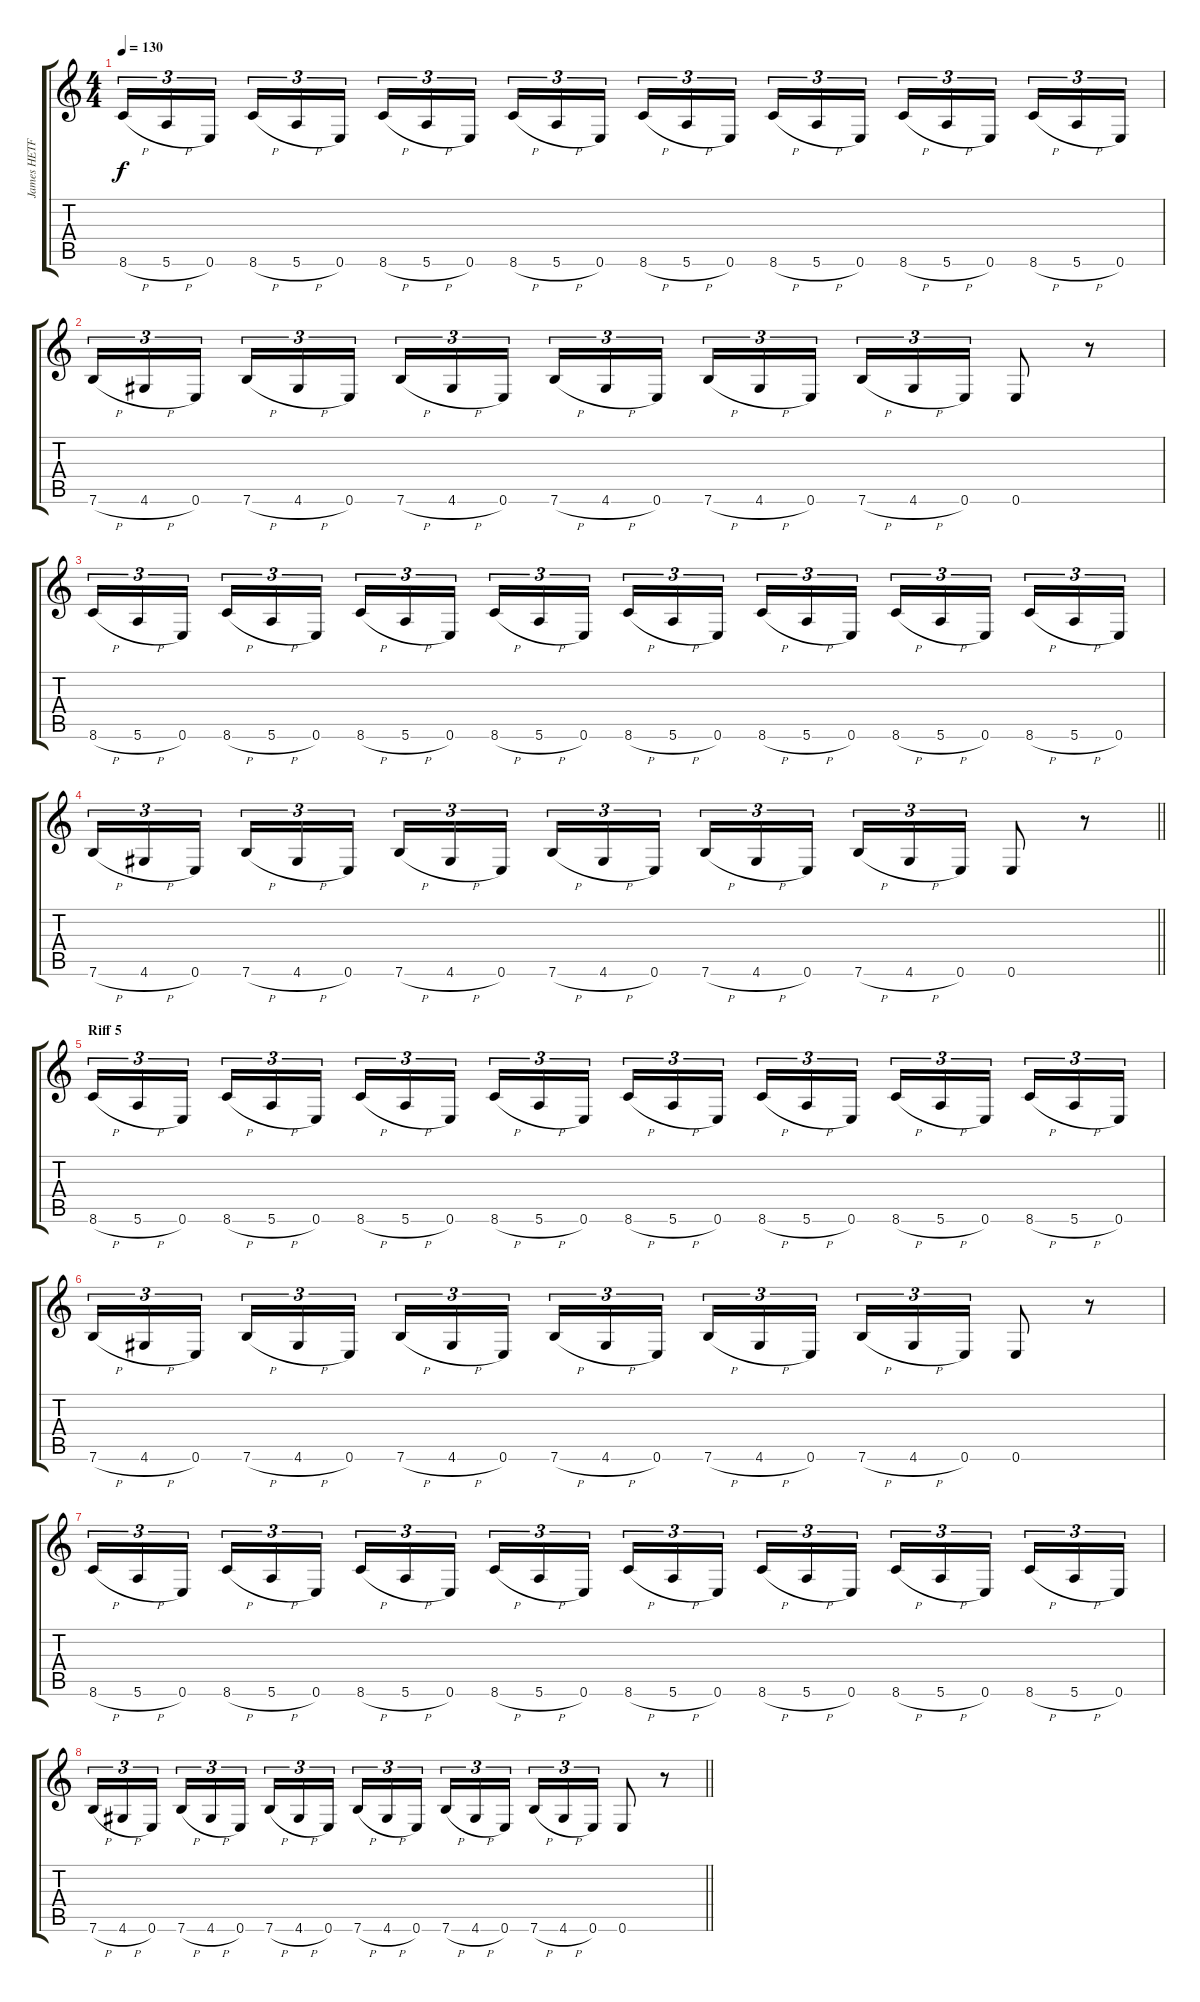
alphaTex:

\track ("James HETFIELD" "James HETF") {instrument distortionguitar}
\staff {score tabs}
\tuning (E4 B3 G3 D3 A2 E2) {hide}
\ts (4 4)
\tempo 130
\clef g2
\ks c
8.6{h}.16{tu (3 2) dy f} 5.6{h}.16{tu (3 2)} 0.6.16{tu (3 2) beam splitsecondary} 8.6{h}.16{tu (3 2)} 5.6{h}.16{tu (3 2)} 0.6.16{tu (3 2)} 8.6{h}.16{tu (3 2)} 5.6{h}.16{tu (3 2)} 0.6.16{tu (3 2) beam splitsecondary} 8.6{h}.16{tu (3 2)} 5.6{h}.16{tu (3 2)} 0.6.16{tu (3 2)} 8.6{h}.16{tu (3 2)} 5.6{h}.16{tu (3 2)} 0.6.16{tu (3 2) beam splitsecondary} 8.6{h}.16{tu (3 2)} 5.6{h}.16{tu (3 2)} 0.6.16{tu (3 2)} 8.6{h}.16{tu (3 2)} 5.6{h}.16{tu (3 2)} 0.6.16{tu (3 2) beam splitsecondary} 8.6{h}.16{tu (3 2)} 5.6{h}.16{tu (3 2)} 0.6.16{tu (3 2)} |
7.6{h}.16{tu (3 2)} 4.6{h}.16{tu (3 2)} 0.6.16{tu (3 2) beam splitsecondary} 7.6{h}.16{tu (3 2)} 4.6{h}.16{tu (3 2)} 0.6.16{tu (3 2)} 7.6{h}.16{tu (3 2)} 4.6{h}.16{tu (3 2)} 0.6.16{tu (3 2) beam splitsecondary} 7.6{h}.16{tu (3 2)} 4.6{h}.16{tu (3 2)} 0.6.16{tu (3 2)} 7.6{h}.16{tu (3 2)} 4.6{h}.16{tu (3 2)} 0.6.16{tu (3 2) beam splitsecondary} 7.6{h}.16{tu (3 2)} 4.6{h}.16{tu (3 2)} 0.6.16{tu (3 2)} 0.6.8 r.8 |
8.6{h}.16{tu (3 2)} 5.6{h}.16{tu (3 2)} 0.6.16{tu (3 2) beam splitsecondary} 8.6{h}.16{tu (3 2)} 5.6{h}.16{tu (3 2)} 0.6.16{tu (3 2)} 8.6{h}.16{tu (3 2)} 5.6{h}.16{tu (3 2)} 0.6.16{tu (3 2) beam splitsecondary} 8.6{h}.16{tu (3 2)} 5.6{h}.16{tu (3 2)} 0.6.16{tu (3 2)} 8.6{h}.16{tu (3 2)} 5.6{h}.16{tu (3 2)} 0.6.16{tu (3 2) beam splitsecondary} 8.6{h}.16{tu (3 2)} 5.6{h}.16{tu (3 2)} 0.6.16{tu (3 2)} 8.6{h}.16{tu (3 2)} 5.6{h}.16{tu (3 2)} 0.6.16{tu (3 2) beam splitsecondary} 8.6{h}.16{tu (3 2)} 5.6{h}.16{tu (3 2)} 0.6.16{tu (3 2)} |
\barLineRight lightlight
7.6{h}.16{tu (3 2)} 4.6{h}.16{tu (3 2)} 0.6.16{tu (3 2) beam splitsecondary} 7.6{h}.16{tu (3 2)} 4.6{h}.16{tu (3 2)} 0.6.16{tu (3 2)} 7.6{h}.16{tu (3 2)} 4.6{h}.16{tu (3 2)} 0.6.16{tu (3 2) beam splitsecondary} 7.6{h}.16{tu (3 2)} 4.6{h}.16{tu (3 2)} 0.6.16{tu (3 2)} 7.6{h}.16{tu (3 2)} 4.6{h}.16{tu (3 2)} 0.6.16{tu (3 2) beam splitsecondary} 7.6{h}.16{tu (3 2)} 4.6{h}.16{tu (3 2)} 0.6.16{tu (3 2)} 0.6.8 r.8 |
\section ("" "Riff 5")
8.6{h}.16{tu (3 2)} 5.6{h}.16{tu (3 2)} 0.6.16{tu (3 2) beam splitsecondary} 8.6{h}.16{tu (3 2)} 5.6{h}.16{tu (3 2)} 0.6.16{tu (3 2)} 8.6{h}.16{tu (3 2)} 5.6{h}.16{tu (3 2)} 0.6.16{tu (3 2) beam splitsecondary} 8.6{h}.16{tu (3 2)} 5.6{h}.16{tu (3 2)} 0.6.16{tu (3 2)} 8.6{h}.16{tu (3 2)} 5.6{h}.16{tu (3 2)} 0.6.16{tu (3 2) beam splitsecondary} 8.6{h}.16{tu (3 2)} 5.6{h}.16{tu (3 2)} 0.6.16{tu (3 2)} 8.6{h}.16{tu (3 2)} 5.6{h}.16{tu (3 2)} 0.6.16{tu (3 2) beam splitsecondary} 8.6{h}.16{tu (3 2)} 5.6{h}.16{tu (3 2)} 0.6.16{tu (3 2)} |
7.6{h}.16{tu (3 2)} 4.6{h}.16{tu (3 2)} 0.6.16{tu (3 2) beam splitsecondary} 7.6{h}.16{tu (3 2)} 4.6{h}.16{tu (3 2)} 0.6.16{tu (3 2)} 7.6{h}.16{tu (3 2)} 4.6{h}.16{tu (3 2)} 0.6.16{tu (3 2) beam splitsecondary} 7.6{h}.16{tu (3 2)} 4.6{h}.16{tu (3 2)} 0.6.16{tu (3 2)} 7.6{h}.16{tu (3 2)} 4.6{h}.16{tu (3 2)} 0.6.16{tu (3 2) beam splitsecondary} 7.6{h}.16{tu (3 2)} 4.6{h}.16{tu (3 2)} 0.6.16{tu (3 2)} 0.6.8 r.8 |
8.6{h}.16{tu (3 2)} 5.6{h}.16{tu (3 2)} 0.6.16{tu (3 2) beam splitsecondary} 8.6{h}.16{tu (3 2)} 5.6{h}.16{tu (3 2)} 0.6.16{tu (3 2)} 8.6{h}.16{tu (3 2)} 5.6{h}.16{tu (3 2)} 0.6.16{tu (3 2) beam splitsecondary} 8.6{h}.16{tu (3 2)} 5.6{h}.16{tu (3 2)} 0.6.16{tu (3 2)} 8.6{h}.16{tu (3 2)} 5.6{h}.16{tu (3 2)} 0.6.16{tu (3 2) beam splitsecondary} 8.6{h}.16{tu (3 2)} 5.6{h}.16{tu (3 2)} 0.6.16{tu (3 2)} 8.6{h}.16{tu (3 2)} 5.6{h}.16{tu (3 2)} 0.6.16{tu (3 2) beam splitsecondary} 8.6{h}.16{tu (3 2)} 5.6{h}.16{tu (3 2)} 0.6.16{tu (3 2)} |
\barLineRight lightlight
7.6{h}.16{tu (3 2)} 4.6{h}.16{tu (3 2)} 0.6.16{tu (3 2) beam splitsecondary} 7.6{h}.16{tu (3 2)} 4.6{h}.16{tu (3 2)} 0.6.16{tu (3 2)} 7.6{h}.16{tu (3 2)} 4.6{h}.16{tu (3 2)} 0.6.16{tu (3 2) beam splitsecondary} 7.6{h}.16{tu (3 2)} 4.6{h}.16{tu (3 2)} 0.6.16{tu (3 2)} 7.6{h}.16{tu (3 2)} 4.6{h}.16{tu (3 2)} 0.6.16{tu (3 2) beam splitsecondary} 7.6{h}.16{tu (3 2)} 4.6{h}.16{tu (3 2)} 0.6.16{tu (3 2)} 0.6.8 r.8
